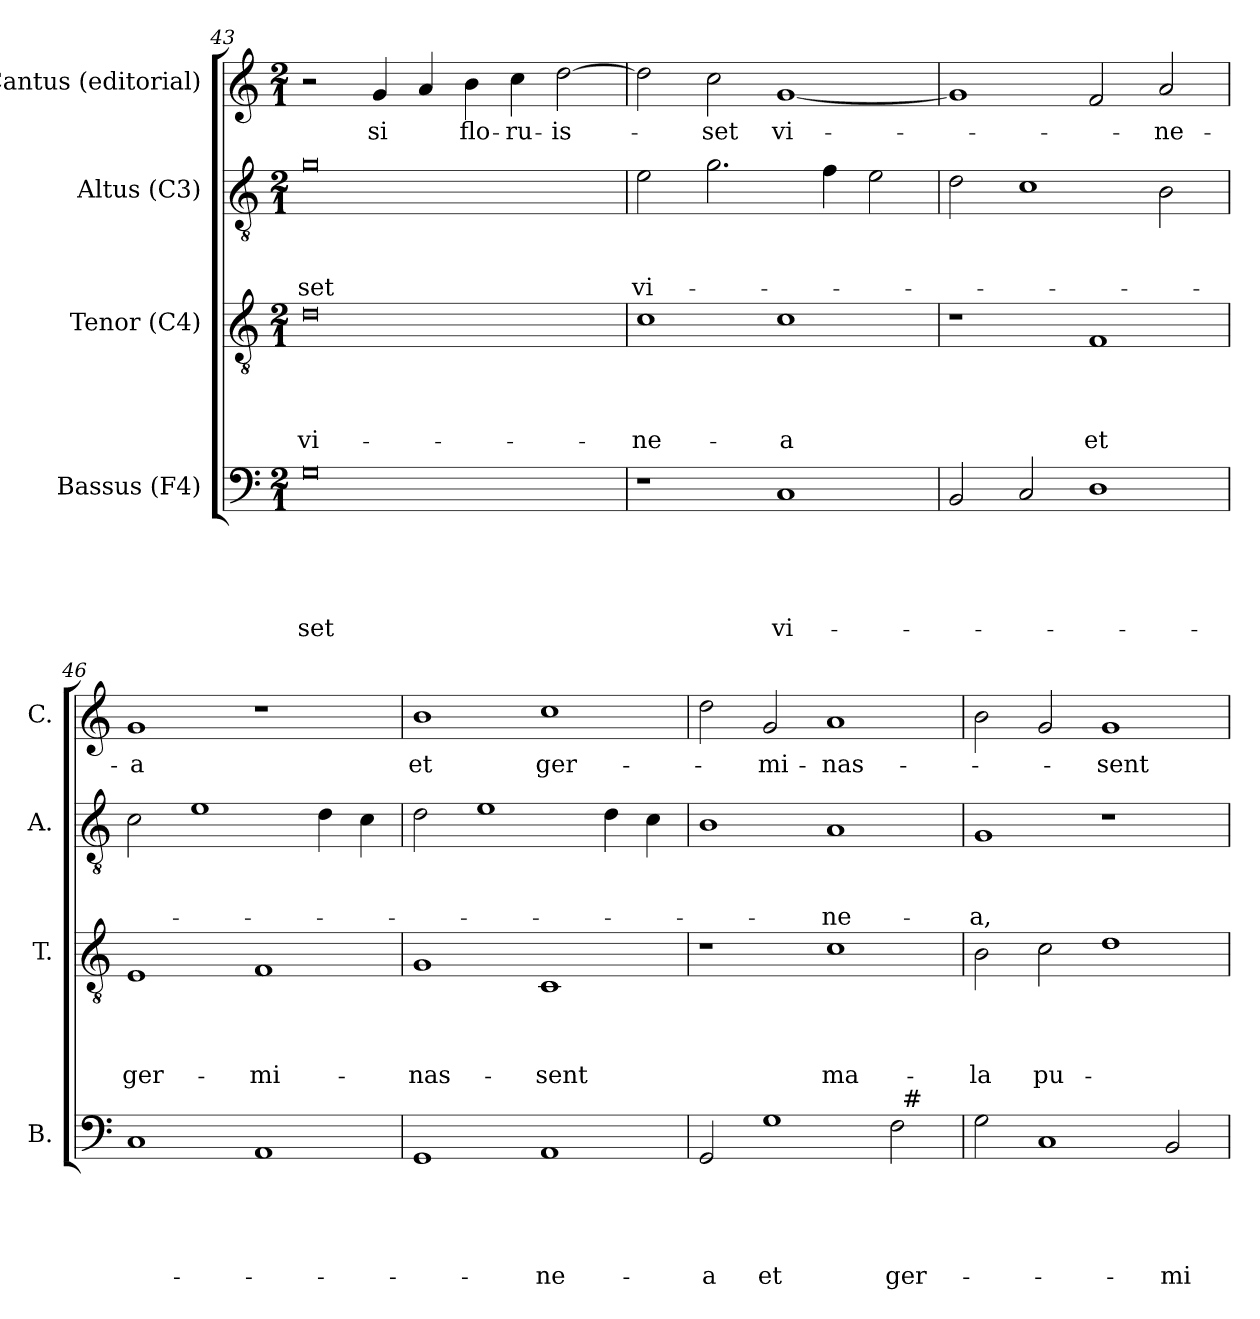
**kern	**text	**text	**text	**text	**text	**kern	**text	**text	**text	**text	**kern	**text	**text	**text	**kern	**text
*part4	*part4	*part4	*part4	*part4	*part4	*part3	*part3	*part3	*part3	*part3	*part2	*part2	*part2	*part2	*part1	*part1
*staff4	*staff4	*staff4	*staff4	*staff4	*staff4	*staff3	*staff3	*staff3	*staff3	*staff3	*staff2	*staff2	*staff2	*staff2	*staff1	*staff1
*I"Bassus (F4)	*	*	*	*	*	*I"Tenor (C4)	*	*	*	*	*I"Altus (C3)	*	*	*	*I"Cantus (editorial)	*
*I'B.	*	*	*	*	*	*I'T.	*	*	*	*	*I'A.	*	*	*	*I'C.	*
*clefF4	*	*	*	*	*	*clefGv2	*	*	*	*	*clefGv2	*	*	*	*clefG2	*
*k[]	*	*	*	*	*	*k[]	*	*	*	*	*k[]	*	*	*	*k[]	*
*C:	*	*	*	*	*	*C:	*	*	*	*	*C:	*	*	*	*C:	*
*M2/1	*	*	*	*	*	*M2/1	*	*	*	*	*M2/1	*	*	*	*M2/1	*
=43	=43	=43	=43	=43	=43	=43	=43	=43	=43	=43	=43	=43	=43	=43	=43	=43
!	!	!	!	!	!LO:LY:b:rj	!	!	!	!	!LO:LY:b:rj	!	!	!	!LO:LY:b:rj	!	!
0G	.	.	.	.	-set	0d	.	.	.	vi-	0g	.	.	-set	2r	.
!	!	!	!	!	!	!	!	!	!	!	!	!	!	!	!	!LO:LY:b
.	.	.	.	.	.	.	.	.	.	.	.	.	.	.	4g/	si
.	.	.	.	.	.	.	.	.	.	.	.	.	.	.	4a/	.
!	!	!	!	!	!	!	!	!	!	!	!	!	!	!	!	!LO:LY:b
.	.	.	.	.	.	.	.	.	.	.	.	.	.	.	4b\	flo-
!	!	!	!	!	!	!	!	!	!	!	!	!	!	!	!	!LO:LY:b:rj
.	.	.	.	.	.	.	.	.	.	.	.	.	.	.	4cc\	-ru-
!	!	!	!	!	!	!	!	!	!	!	!	!	!	!	!	!LO:LY:b
.	.	.	.	.	.	.	.	.	.	.	.	.	.	.	[>2dd\	-is-
=44	=44	=44	=44	=44	=44	=44	=44	=44	=44	=44	=44	=44	=44	=44	=44	=44
!	!	!	!	!	!	!	!	!	!	!LO:LY:b	!	!	!	!LO:LY:b	!	!
1r	.	.	.	.	.	1c	.	.	.	-ne-	2e\	.	.	vi-	2dd\]	.
!	!	!	!	!	!	!	!	!	!	!	!	!	!	!	!	!LO:LY:b
.	.	.	.	.	.	.	.	.	.	.	2.g\	.	.	.	2cc\	-set
!	!	!	!	!	!LO:LY:b	!	!	!	!	!LO:LY:b:rj	!	!	!	!	!	!LO:LY:b
1C	.	.	.	.	vi-	1c	.	.	.	-a	.	.	.	.	[<1g	vi-
.	.	.	.	.	.	.	.	.	.	.	4f\	.	.	.	.	.
.	.	.	.	.	.	.	.	.	.	.	2e\	.	.	.	.	.
=45	=45	=45	=45	=45	=45	=45	=45	=45	=45	=45	=45	=45	=45	=45	=45	=45
2BB/	.	.	.	.	.	1r	.	.	.	.	2d\	.	.	.	1g]	.
2C/	.	.	.	.	.	.	.	.	.	.	1c	.	.	.	.	.
!	!	!	!	!	!	!	!	!	!	!LO:LY:b	!	!	!	!	!	!
1D	.	.	.	.	.	1F	.	.	.	et	.	.	.	.	2f/	.
!	!	!	!	!	!	!	!	!	!	!	!	!	!	!	!	!LO:LY:b
.	.	.	.	.	.	.	.	.	.	.	2B\	.	.	.	2a/	-ne-
!!LO:LB:g=z
=46	=46	=46	=46	=46	=46	=46	=46	=46	=46	=46	=46	=46	=46	=46	=46	=46
!	!	!	!	!	!	!	!	!	!	!LO:LY:b	!	!	!	!	!	!LO:LY:b:rj
1C	.	.	.	.	.	1E	.	.	.	ger-	2c\	.	.	.	1g	-a
.	.	.	.	.	.	.	.	.	.	.	1e	.	.	.	.	.
!	!	!	!	!	!	!	!	!	!	!LO:LY:b	!	!	!	!	!	!
1AA	.	.	.	.	.	1F	.	.	.	-mi-	.	.	.	.	1r	.
.	.	.	.	.	.	.	.	.	.	.	4d\	.	.	.	.	.
.	.	.	.	.	.	.	.	.	.	.	4c\	.	.	.	.	.
=47	=47	=47	=47	=47	=47	=47	=47	=47	=47	=47	=47	=47	=47	=47	=47	=47
!	!	!	!	!	!	!	!	!	!	!LO:LY:b	!	!	!	!	!	!LO:LY:b
1GG	.	.	.	.	.	1G	.	.	.	-nas-	2d\	.	.	.	1b	et
.	.	.	.	.	.	.	.	.	.	.	1e	.	.	.	.	.
!	!	!	!	!	!LO:LY:b	!	!	!	!	!LO:LY:b	!	!	!	!	!	!LO:LY:b
1AA	.	.	.	.	-ne-	1C	.	.	.	-sent	.	.	.	.	1cc	ger-
.	.	.	.	.	.	.	.	.	.	.	4d\	.	.	.	.	.
.	.	.	.	.	.	.	.	.	.	.	4c\	.	.	.	.	.
=48	=48	=48	=48	=48	=48	=48	=48	=48	=48	=48	=48	=48	=48	=48	=48	=48
!	!	!	!	!	!LO:LY:b	!	!	!	!	!	!	!	!	!	!	!
*^	*	*	*	*	*	*	*	*	*	*	*	*	*	*	*	*
2GG/	1ryy	.	.	.	.	-a	1r	.	.	.	.	1B	.	.	.	2dd\	.
!	!	!	!	!	!	!LO:LY:b	!	!	!	!	!	!	!	!	!	!	!LO:LY:b
1G	.	.	.	.	.	et	.	.	.	.	.	.	.	.	.	2g/	-mi-
!	!	!	!	!	!	!	!	!	!	!	!LO:LY:b	!	!	!	!LO:LY:b	!	!LO:LY:b
.	2ryy	.	.	.	.	.	1c	.	.	.	ma-	1A	.	.	-ne-	1a	-nas-
!	!	!	!	!	!	!LO:LY:b	!	!	!	!	!	!	!	!	!	!	!
2F\	32ryy	.	.	.	.	ger-	.	.	.	.	.	.	.	.	.	.	.
!	!LO:TX:a:t=#	!	!	!	!	!	!	!	!	!	!	!	!	!	!	!	!
.	4...ryy	.	.	.	.	.	.	.	.	.	.	.	.	.	.	.	.
=49	=49	=49	=49	=49	=49	=49	=49	=49	=49	=49	=49	=49	=49	=49	=49	=49	=49
!	!	!	!	!	!	!	!	!	!	!	!LO:LY:b	!	!	!	!LO:LY:b	!	!
*v	*v	*	*	*	*	*	*	*	*	*	*	*	*	*	*	*	*
2G\	.	.	.	.	.	2B\	.	.	.	-la	1G	.	.	-a,	2b\	.
!	!	!	!	!	!	!	!	!	!	!LO:LY:b	!	!	!	!	!	!
1C	.	.	.	.	.	2c\	.	.	.	pu-	.	.	.	.	2g/	.
!	!	!	!	!	!	!	!	!	!	!	!	!	!	!	!	!LO:LY:b
.	.	.	.	.	.	1d	.	.	.	.	1r	.	.	.	1g	-sent
!	!	!	!	!	!LO:LY:b	!	!	!	!	!	!	!	!	!	!	!
2BB/	.	.	.	.	-mi-	.	.	.	.	.	.	.	.	.	.	.
=	=	=	=	=	=	=	=	=	=	=	=	=	=	=	=	=
*-	*-	*-	*-	*-	*-	*-	*-	*-	*-	*-	*-	*-	*-	*-	*-	*-
